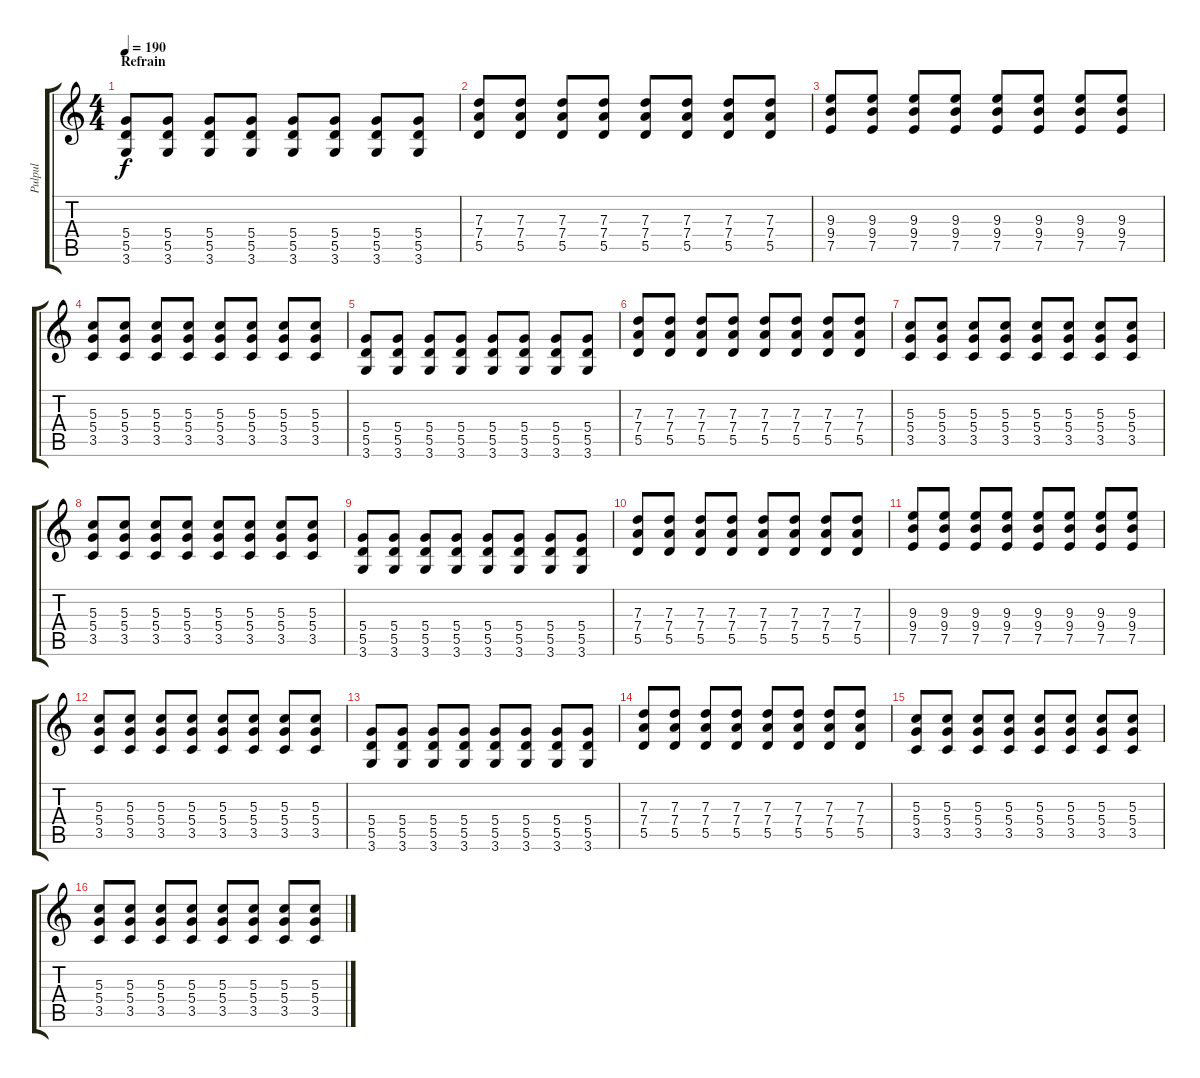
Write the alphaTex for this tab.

\track ("Pulpul" "Pulpul") {instrument overdrivenguitar}
\staff {score tabs}
\tuning (E4 B3 G3 D3 A2 E2) {hide}
\ts (4 4)
\section ("" "Refrain")
\tempo 190
\clef g2
\ks c
(5.4 5.5 3.6).8{dy f volume 13 instrument overdrivenguitar} (5.4 5.5 3.6).8 (5.4 5.5 3.6).8 (5.4 5.5 3.6).8 (5.4 5.5 3.6).8 (5.4 5.5 3.6).8 (5.4 5.5 3.6).8 (5.4 5.5 3.6).8 |
(7.3 7.4 5.5).8 (7.3 7.4 5.5).8 (7.3 7.4 5.5).8 (7.3 7.4 5.5).8 (7.3 7.4 5.5).8 (7.3 7.4 5.5).8 (7.3 7.4 5.5).8 (7.3 7.4 5.5).8 |
(9.3 9.4 7.5).8 (9.3 9.4 7.5).8 (9.3 9.4 7.5).8 (9.3 9.4 7.5).8 (9.3 9.4 7.5).8 (9.3 9.4 7.5).8 (9.3 9.4 7.5).8 (9.3 9.4 7.5).8 |
(5.3 5.4 3.5).8 (5.3 5.4 3.5).8 (5.3 5.4 3.5).8 (5.3 5.4 3.5).8 (5.3 5.4 3.5).8 (5.3 5.4 3.5).8 (5.3 5.4 3.5).8 (5.3 5.4 3.5).8 |
(5.4 5.5 3.6).8 (5.4 5.5 3.6).8 (5.4 5.5 3.6).8 (5.4 5.5 3.6).8 (5.4 5.5 3.6).8 (5.4 5.5 3.6).8 (5.4 5.5 3.6).8 (5.4 5.5 3.6).8 |
(7.3 7.4 5.5).8 (7.3 7.4 5.5).8 (7.3 7.4 5.5).8 (7.3 7.4 5.5).8 (7.3 7.4 5.5).8 (7.3 7.4 5.5).8 (7.3 7.4 5.5).8 (7.3 7.4 5.5).8 |
(5.3 5.4 3.5).8 (5.3 5.4 3.5).8 (5.3 5.4 3.5).8 (5.3 5.4 3.5).8 (5.3 5.4 3.5).8 (5.3 5.4 3.5).8 (5.3 5.4 3.5).8 (5.3 5.4 3.5).8 |
(5.3 5.4 3.5).8 (5.3 5.4 3.5).8 (5.3 5.4 3.5).8 (5.3 5.4 3.5).8 (5.3 5.4 3.5).8 (5.3 5.4 3.5).8 (5.3 5.4 3.5).8 (5.3 5.4 3.5).8 |
(5.4 5.5 3.6).8 (5.4 5.5 3.6).8 (5.4 5.5 3.6).8 (5.4 5.5 3.6).8 (5.4 5.5 3.6).8 (5.4 5.5 3.6).8 (5.4 5.5 3.6).8 (5.4 5.5 3.6).8 |
(7.3 7.4 5.5).8 (7.3 7.4 5.5).8 (7.3 7.4 5.5).8 (7.3 7.4 5.5).8 (7.3 7.4 5.5).8 (7.3 7.4 5.5).8 (7.3 7.4 5.5).8 (7.3 7.4 5.5).8 |
(9.3 9.4 7.5).8 (9.3 9.4 7.5).8 (9.3 9.4 7.5).8 (9.3 9.4 7.5).8 (9.3 9.4 7.5).8 (9.3 9.4 7.5).8 (9.3 9.4 7.5).8 (9.3 9.4 7.5).8 |
(5.3 5.4 3.5).8 (5.3 5.4 3.5).8 (5.3 5.4 3.5).8 (5.3 5.4 3.5).8 (5.3 5.4 3.5).8 (5.3 5.4 3.5).8 (5.3 5.4 3.5).8 (5.3 5.4 3.5).8 |
(5.4 5.5 3.6).8 (5.4 5.5 3.6).8 (5.4 5.5 3.6).8 (5.4 5.5 3.6).8 (5.4 5.5 3.6).8 (5.4 5.5 3.6).8 (5.4 5.5 3.6).8 (5.4 5.5 3.6).8 |
(7.3 7.4 5.5).8 (7.3 7.4 5.5).8 (7.3 7.4 5.5).8 (7.3 7.4 5.5).8 (7.3 7.4 5.5).8 (7.3 7.4 5.5).8 (7.3 7.4 5.5).8 (7.3 7.4 5.5).8 |
(5.3 5.4 3.5).8 (5.3 5.4 3.5).8 (5.3 5.4 3.5).8 (5.3 5.4 3.5).8 (5.3 5.4 3.5).8 (5.3 5.4 3.5).8 (5.3 5.4 3.5).8 (5.3 5.4 3.5).8 |
(5.3 5.4 3.5).8 (5.3 5.4 3.5).8 (5.3 5.4 3.5).8 (5.3 5.4 3.5).8 (5.3 5.4 3.5).8 (5.3 5.4 3.5).8 (5.3 5.4 3.5).8 (5.3 5.4 3.5).8
